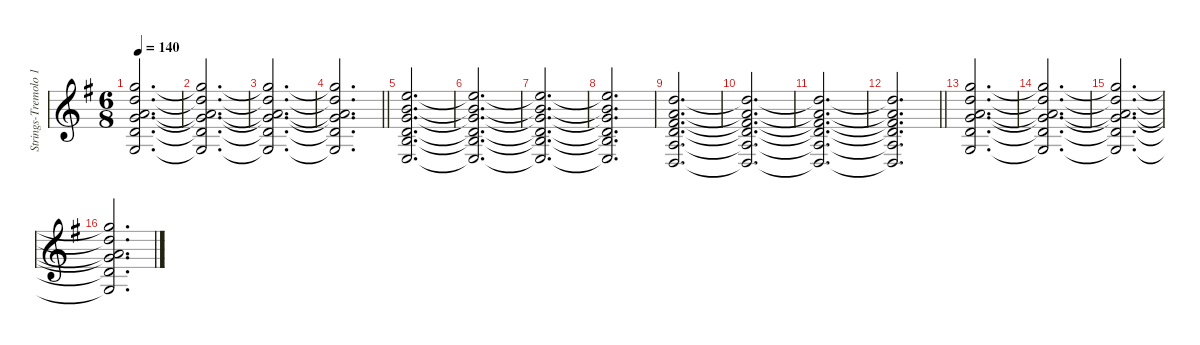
\defaultSystemsLayout 8
\hideDynamics
\bracketExtendMode groupsimilarinstruments
\firstSystemTrackNameMode fullname
\otherSystemsTrackNameOrientation horizontal
\track ("Strings-Tremolo 1" "vln.") {defaultSystemsLayout 16 instrument tremolostrings}
\staff {score}
\tuning (E4 B3 G3 D3 A2 E2)
\ts (6 8)
\tempo 140
\clef g2
\ks g
(15.1{acc forcenatural} 15.2{acc forcenatural} 14.3{acc forcenatural} 17.4{acc forcenatural} 17.5{acc forcenatural} 15.6{acc forcenatural}).2{d dy f beam Up} |
(15.1{t acc forcenatural} 15.2{t acc forcenatural} 14.3{t acc forcenatural} 17.4{t acc forcenatural} 17.5{t acc forcenatural} 15.6{t acc forcenatural}).2{d beam Up} |
(15.1{t acc forcenatural} 15.2{t acc forcenatural} 14.3{t acc forcenatural} 17.4{t acc forcenatural} 17.5{t acc forcenatural} 15.6{t acc forcenatural}).2{d beam Up} |
\barLineRight lightlight
(15.1{t acc forcenatural} 15.2{t acc forcenatural} 14.3{t acc forcenatural} 17.4{t acc forcenatural} 17.5{t acc forcenatural} 15.6{t acc forcenatural}).2{d beam Up} |
(12.1{acc forcenatural} 12.2{acc forcenatural} 12.3{acc forcenatural} 12.4{acc forcenatural} 14.5{acc forcenatural} 12.6{acc forcenatural}).2{d beam Up} |
(12.1{t acc forcenatural} 12.2{t acc forcenatural} 12.3{t acc forcenatural} 12.4{t acc forcenatural} 14.5{t acc forcenatural} 12.6{t acc forcenatural}).2{d beam Up} |
(12.1{t acc forcenatural} 12.2{t acc forcenatural} 12.3{t acc forcenatural} 12.4{t acc forcenatural} 14.5{t acc forcenatural} 12.6{t acc forcenatural}).2{d beam Up} |
(12.1{t acc forcenatural} 12.2{t acc forcenatural} 12.3{t acc forcenatural} 12.4{t acc forcenatural} 14.5{t acc forcenatural} 12.6{t acc forcenatural}).2{d beam Up} |
(10.1{acc forcenatural} 10.2{acc forcenatural} 11.3{acc #} 12.4{acc forcenatural} 12.5{acc forcenatural} 10.6{acc forcenatural}).2{d beam Up} |
(10.1{t acc forcenatural} 10.2{t acc forcenatural} 11.3{t acc #} 12.4{t acc forcenatural} 12.5{t acc forcenatural} 10.6{t acc forcenatural}).2{d beam Up} |
(10.1{t acc forcenatural} 10.2{t acc forcenatural} 11.3{t acc #} 12.4{t acc forcenatural} 12.5{t acc forcenatural} 10.6{t acc forcenatural}).2{d beam Up} |
\barLineRight lightlight
(10.1{t acc forcenatural} 10.2{t acc forcenatural} 11.3{t acc #} 12.4{t acc forcenatural} 12.5{t acc forcenatural} 10.6{t acc forcenatural}).2{d beam Up} |
(15.1{acc forcenatural} 15.2{acc forcenatural} 14.3{acc forcenatural} 17.4{acc forcenatural} 17.5{acc forcenatural} 15.6{acc forcenatural}).2{d beam Up} |
(15.1{t acc forcenatural} 15.2{t acc forcenatural} 14.3{t acc forcenatural} 17.4{t acc forcenatural} 17.5{t acc forcenatural} 15.6{t acc forcenatural}).2{d beam Up} |
(15.1{t acc forcenatural} 15.2{t acc forcenatural} 14.3{t acc forcenatural} 17.4{t acc forcenatural} 17.5{t acc forcenatural} 15.6{t acc forcenatural}).2{d beam Up} |
(15.1{t acc forcenatural} 15.2{t acc forcenatural} 14.3{t acc forcenatural} 17.4{t acc forcenatural} 17.5{t acc forcenatural} 15.6{t acc forcenatural}).2{d beam Up}
